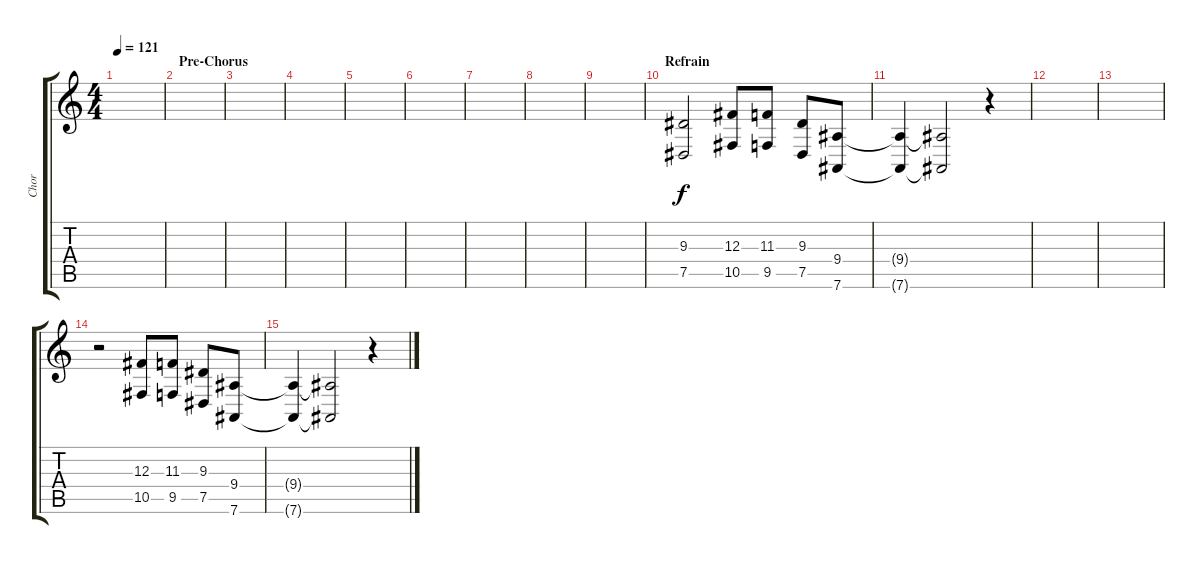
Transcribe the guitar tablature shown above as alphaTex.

\track ("Chor" "Chor") {instrument bassoon}
\staff {score tabs}
\tuning (Eb4 Bb3 Gb3 Db3 Ab2 Eb2) {hide}
\ts (4 4)
\tempo 121
\clef g2
\ks c
|
\section ("" "Pre-Chorus")
|
|
|
|
|
|
|
|
\section ("" "Refrain")
(9.3 7.5).2 (12.3 10.5).8 (11.3 9.5).8 (9.3 7.5).8 (9.4 7.6).8 |
(9.4{t} 7.6{t}).4 (9.4{t} 7.6{t}).2 r.4 |
|
|
r.2 (12.3 10.5).8 (11.3 9.5).8 (9.3 7.5).8 (9.4 7.6).8 |
(9.4{t} 7.6{t}).4 (9.4{t} 7.6{t}).2 r.4
